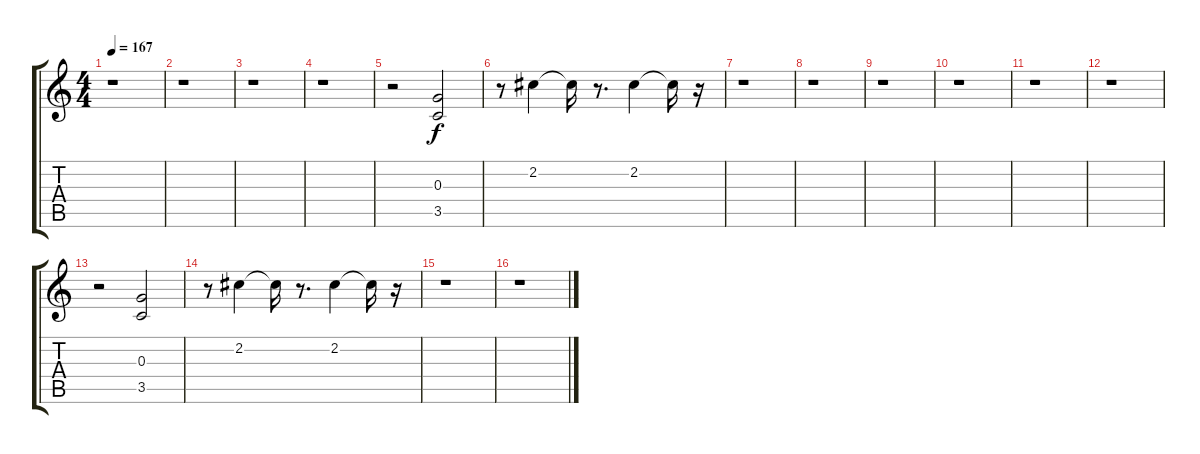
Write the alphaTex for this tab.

\track "" {instrument acousticguitarnylon}
\staff {score tabs}
\tuning (E4 B3 G3 D3 A2 E2) {hide}
\ts (4 4)
\tempo 167
\clef g2
\ks c
r.1{dy f instrument acousticguitarnylon} |
r.1 |
r.1 |
r.1 |
r.2 (0.3 3.5).2 |
r.8 2.2.4 2.2{t}.16 r.8{d} 2.2.4 2.2{t}.16 r.16 |
r.1 |
r.1 |
r.1 |
r.1 |
r.1 |
r.1 |
r.2 (0.3 3.5).2 |
r.8 2.2.4 2.2{t}.16 r.8{d} 2.2.4 2.2{t}.16 r.16 |
r.1 |
r.1
